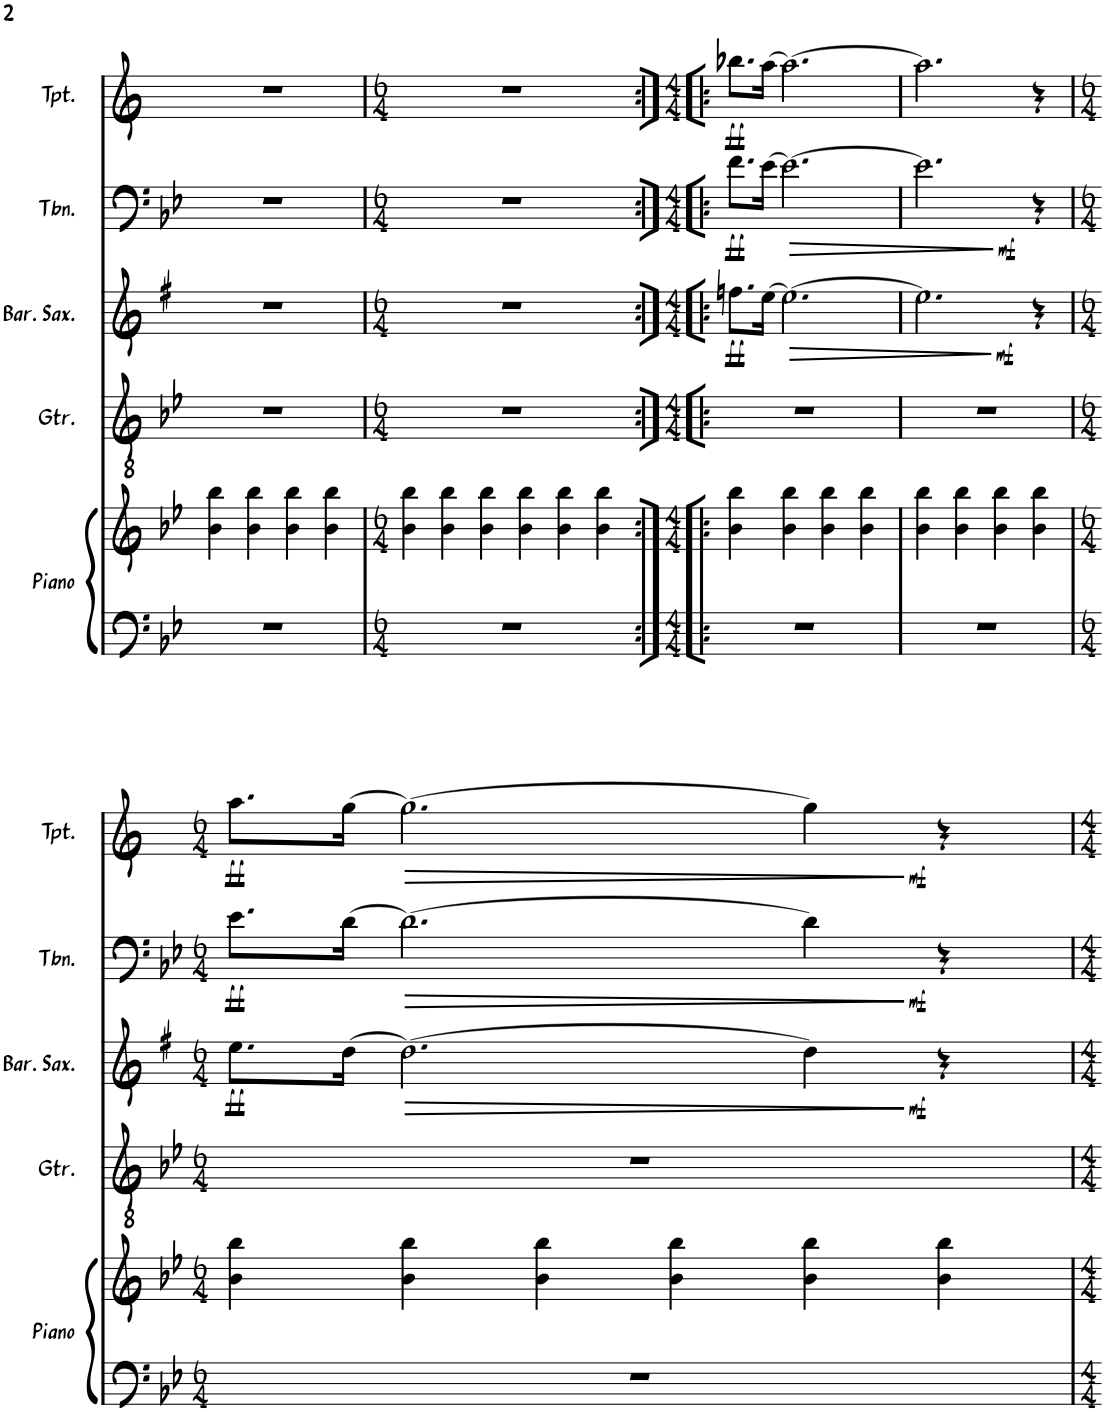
**kern	**kern	**kern	**kern	**dynam	**kern	**dynam	**kern	**dynam
*part5	*part5	*part4	*part3	*part3	*part2	*part2	*part1	*part1
*staff6	*staff5	*staff4	*staff3	*staff3	*staff2	*staff2	*staff1	*staff1
*I"Piano	*	*I"Guitar	*I"Baritone Saxophone	*	*I"Trombone	*	*I"Trumpet	*
*I'Piano	*	*I'Gtr.	*I'Bar. Sax.	*	*I'Tbn.	*	*I'Tpt.	*
!!LO:PB:g=z
*clefF4	*clefG2	*clefGv2	*clefG2	*	*clefF4	*	*clefG2	*
*	*	*	*Trd12c21	*	*	*	*Trd1c2	*
*k[b-e-]	*k[b-e-]	*k[b-e-]	*k[f#]	*	*k[b-e-]	*	*k[]	*
*M4/4	*M4/4	*M4/4	*M4/4	*	*M4/4	*	*M4/4	*
=8	=8	=8	=8	=8	=8	=8	=8	=8
1r	4b-\ 4bb-\	1r	1r	.	1r	.	1r	.
.	4b-\ 4bb-\	.	.	.	.	.	.	.
.	4b-\ 4bb-\	.	.	.	.	.	.	.
.	4b-\ 4bb-\	.	.	.	.	.	.	.
=9	=9	=9	=9	=9	=9	=9	=9	=9
*M6/4	*M6/4	*M6/4	*M6/4	*	*M6/4	*	*M6/4	*
1.r	4b-\ 4bb-\	1.r	1.r	.	1.r	.	1.r	.
.	4b-\ 4bb-\	.	.	.	.	.	.	.
.	4b-\ 4bb-\	.	.	.	.	.	.	.
.	4b-\ 4bb-\	.	.	.	.	.	.	.
.	4b-\ 4bb-\	.	.	.	.	.	.	.
.	4b-\ 4bb-\	.	.	.	.	.	.	.
=10:|!|:	=10:|!|:	=10:|!|:	=10:|!|:	=10:|!|:	=10:|!|:	=10:|!|:	=10:|!|:	=10:|!|:
*M4/4	*M4/4	*M4/4	*M4/4	*	*M4/4	*	*M4/4	*
!	!	!	!	!LO:DY:b	!	!LO:DY:b	!	!LO:DY:b
1r	4b-\ 4bb-\	1r	8.ffn\L	ff	8.f\L	ff	8.bb-X\L	ff
.	.	.	[16ee\Jk	.	[16e-\Jk	.	[16aa\Jk	.
!	!	!	!	!LO:HP:b	!	!LO:HP:b	!	!
.	4b-\ 4bb-\	.	2.ee\_	>	2.e-\_	>	2.aa\_	.
.	4b-\ 4bb-\	.	.	.	.	.	.	.
.	4b-\ 4bb-\	.	.	.	.	.	.	.
=11	=11	=11	=11	=11	=11	=11	=11	=11
1r	4b-\ 4bb-\	1r	2.ee\]	.	2.e-\]	.	2.aa\]	.
.	4b-\ 4bb-\	.	.	.	.	.	.	.
.	4b-\ 4bb-\	.	.	.	.	.	.	.
!	!	!	!	!LO:DY:n=1:b	!	!LO:DY:n=1:b	!	!
.	4b-\ 4bb-\	.	4r	] mf	4r	] mf	4r	.
!!LO:LB:g=z
=12	=12	=12	=12	=12	=12	=12	=12	=12
*M6/4	*M6/4	*M6/4	*M6/4	*	*M6/4	*	*M6/4	*
!	!	!	!	!LO:DY:b	!	!LO:DY:b	!	!LO:DY:b
1.r	4b-\ 4bb-\	1.r	8.ee\L	ff	8.e-\L	ff	8.aa\L	ff
.	.	.	[16dd\Jk	.	[16d\Jk	.	[16gg\Jk	.
!	!	!	!	!LO:HP:b	!	!LO:HP:b	!	!LO:HP:b
.	4b-\ 4bb-\	.	2.dd\_	>	2.d\_	>	2.gg\_	>
.	4b-\ 4bb-\	.	.	.	.	.	.	.
.	4b-\ 4bb-\	.	.	.	.	.	.	.
.	4b-\ 4bb-\	.	4dd\]	.	4d\]	.	4gg\]	.
!	!	!	!	!LO:DY:n=1:b	!	!LO:DY:n=1:b	!	!LO:DY:n=1:b
.	4b-\ 4bb-\	.	4r	] mf	4r	] mf	4r	] mf
=	=	=	=	=	=	=	=	=
*-	*-	*-	*-	*-	*-	*-	*-	*-
